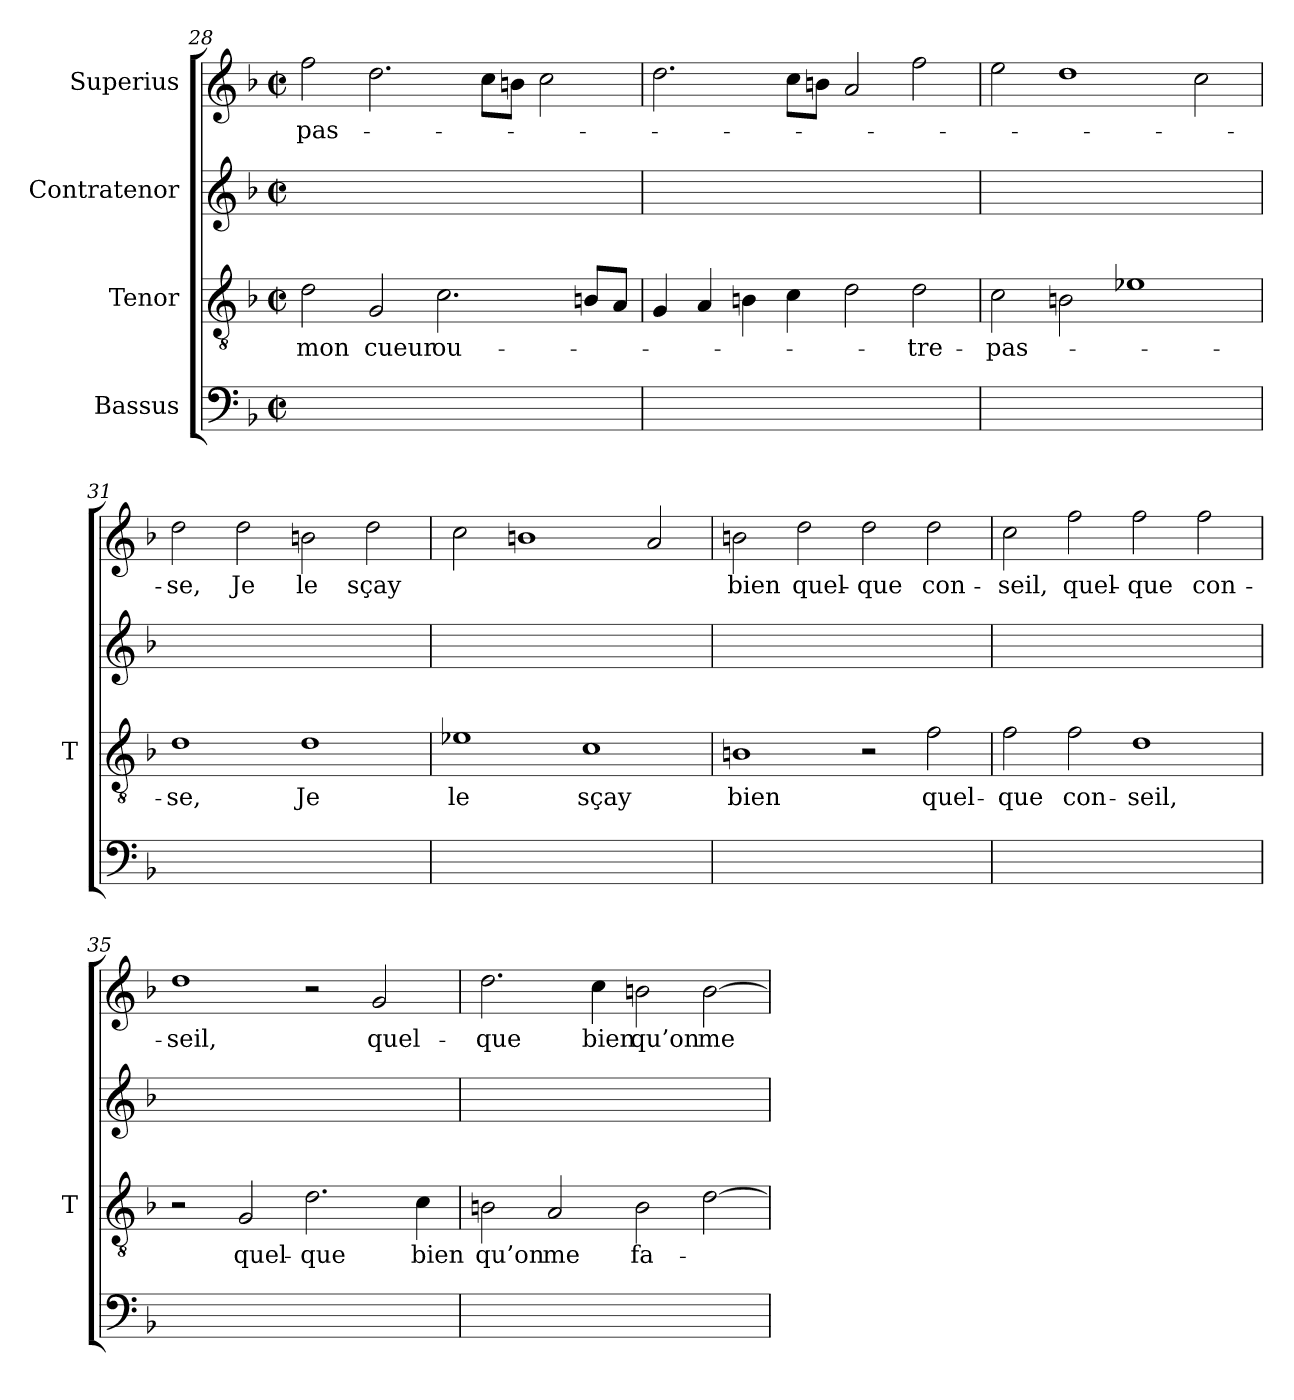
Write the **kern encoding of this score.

**kern	**kern	**text	**kern	**kern	**text
*part4	*part3	*part3	*part2	*part1	*part1
*staff4	*staff3	*staff3	*staff2	*staff1	*staff1
*I"Bassus	*I"Tenor	*	*I"Contratenor	*I"Superius	*
*	*I'T	*	*	*	*
*clefF4	*clefGv2	*	*clefG2	*clefG2	*
*k[b-]	*k[b-]	*	*k[b-]	*k[b-]	*
*F:	*F:	*	*F:	*F:	*
*M2/2	*M2/2	*	*M2/2	*M2/2	*
*met(c|)	*met(c|)	*	*met(c|)	*met(c|)	*
=28	=28	=28	=28	=28	=28
1ryy	2d	-mon	1ryy	2ff	pas-
.	2G	-cueur	.	2.dd	.
1ryy	2.c	ou-	1ryy	.	.
.	.	.	.	8ccL	.
.	.	.	.	8bJ	.
.	.	.	.	2cc	.
.	8BL	.	.	.	.
.	8AJ	.	.	.	.
=29	=29	=29	=29	=29	=29
1ryy	4G	.	1ryy	2.dd	.
.	4A	.	.	.	.
.	4B	.	.	.	.
.	4c	.	.	8ccL	.
.	.	.	.	8bJ	.
1ryy	2d	.	1ryy	2a	.
.	2d	tre-	.	2ff	.
=30	=30	=30	=30	=30	=30
1ryy	2c	pas-	1ryy	2ee	.
.	2B	.	.	1dd	.
1ryy	1e-X	.	1ryy	.	.
.	.	.	.	2cc	.
!!LO:PB:g=z
=31	=31	=31	=31	=31	=31
1ryy	1d	-se,	1ryy	2dd	-se,
.	.	.	.	2dd	-Je
1ryy	1d	-Je	1ryy	2b	-le
.	.	.	.	2dd	-sçay
=32	=32	=32	=32	=32	=32
1ryy	1e-X	-le	1ryy	2cc	.
.	.	.	.	1b	.
1ryy	1c	-sçay	1ryy	.	.
.	.	.	.	2a	.
=33	=33	=33	=33	=33	=33
1ryy	1B	-bien	1ryy	2b	-bien
.	.	.	.	2dd	quel-
1ryy	2r	.	1ryy	2dd	-que
.	2f	quel-	.	2dd	con-
=34	=34	=34	=34	=34	=34
1ryy	2f	-que	1ryy	2cc	-seil,
.	2f	con-	.	2ff	quel-
1ryy	1d	-seil,	1ryy	2ff	-que
.	.	.	.	2ff	con-
=35	=35	=35	=35	=35	=35
1ryy	2r	.	1ryy	1dd	-seil,
.	2G	quel-	.	.	.
1ryy	2.d	-que	1ryy	2r	.
.	.	.	.	2g	quel-
.	4c	-bien	.	.	.
=36	=36	=36	=36	=36	=36
1ryy	2B	-qu’on	1ryy	2.dd	-que
.	2A	-me	.	.	.
.	.	.	.	4cc	-bien
1ryy	2B	fa-	1ryy	2b	-qu’on
.	[2d	.	.	[2b	-me
=	=	=	=	=	=
*-	*-	*-	*-	*-	*-
